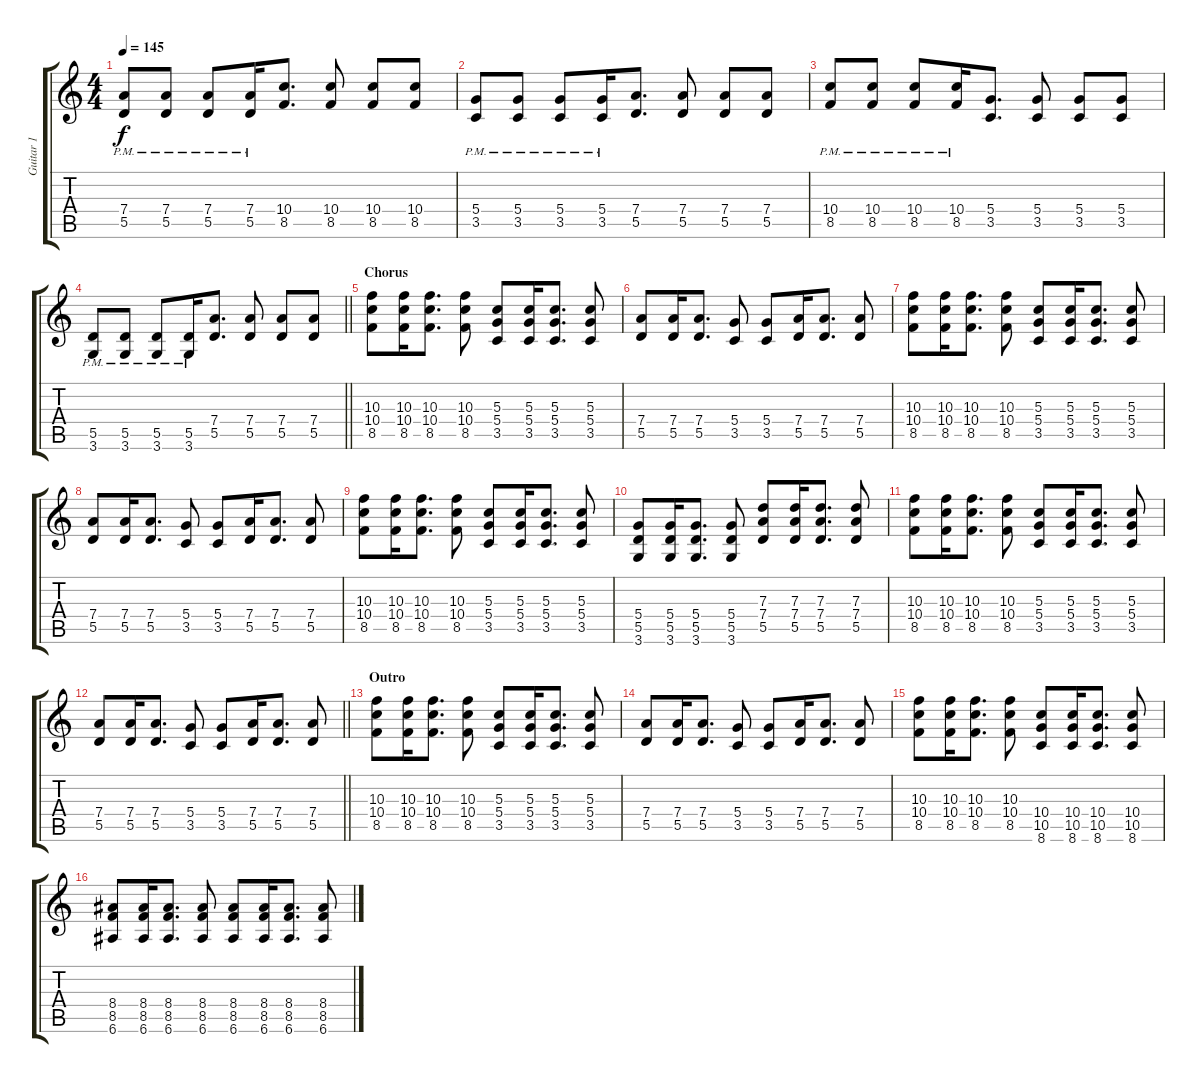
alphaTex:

\track ("Guitar 1" "Guitar 1") {instrument overdrivenguitar}
\staff {score tabs}
\tuning (E4 B3 G3 D3 A2 E2) {hide}
\ts (4 4)
\tempo 145
\clef g2
\ks c
(7.4{pm} 5.5{pm}).8{dy f} (7.4{pm} 5.5{pm}).8 (7.4{pm} 5.5{pm}).8 (7.4{pm} 5.5{pm}).16 (10.4 8.5).8{d} (10.4 8.5).8 (10.4 8.5).8 (10.4 8.5).8 |
(5.4{pm} 3.5{pm}).8 (5.4{pm} 3.5{pm}).8 (5.4{pm} 3.5{pm}).8 (5.4{pm} 3.5{pm}).16 (7.4 5.5).8{d} (7.4 5.5).8 (7.4 5.5).8 (7.4 5.5).8 |
(10.4{pm} 8.5{pm}).8 (10.4{pm} 8.5{pm}).8 (10.4{pm} 8.5{pm}).8 (10.4{pm} 8.5{pm}).16 (5.4 3.5).8{d} (5.4 3.5).8 (5.4 3.5).8 (5.4 3.5).8 |
\barLineRight lightlight
(5.5{pm} 3.6{pm}).8 (5.5{pm} 3.6{pm}).8 (5.5{pm} 3.6{pm}).8 (5.5{pm} 3.6{pm}).16 (7.4 5.5).8{d} (7.4 5.5).8 (7.4 5.5).8 (7.4 5.5).8 |
\section ("" "Chorus")
(10.3 10.4 8.5).8 (10.3 10.4 8.5).16 (10.3 10.4 8.5).8{d} (10.3 10.4 8.5).8 (5.3 5.4 3.5).8 (5.3 5.4 3.5).16 (5.3 5.4 3.5).8{d} (5.3 5.4 3.5).8 |
(7.4 5.5).8 (7.4 5.5).16 (7.4 5.5).8{d} (5.4 3.5).8 (5.4 3.5).8 (7.4 5.5).16 (7.4 5.5).8{d} (7.4 5.5).8 |
(10.3 10.4 8.5).8 (10.3 10.4 8.5).16 (10.3 10.4 8.5).8{d} (10.3 10.4 8.5).8 (5.3 5.4 3.5).8 (5.3 5.4 3.5).16 (5.3 5.4 3.5).8{d} (5.3 5.4 3.5).8 |
(7.4 5.5).8 (7.4 5.5).16 (7.4 5.5).8{d} (5.4 3.5).8 (5.4 3.5).8 (7.4 5.5).16 (7.4 5.5).8{d} (7.4 5.5).8 |
(10.3 10.4 8.5).8 (10.3 10.4 8.5).16 (10.3 10.4 8.5).8{d} (10.3 10.4 8.5).8 (5.3 5.4 3.5).8 (5.3 5.4 3.5).16 (5.3 5.4 3.5).8{d} (5.3 5.4 3.5).8 |
(5.4 5.5 3.6).8 (5.4 5.5 3.6).16 (5.4 5.5 3.6).8{d} (5.4 5.5 3.6).8 (7.3 7.4 5.5).8 (7.3 7.4 5.5).16 (7.3 7.4 5.5).8{d} (7.3 7.4 5.5).8 |
(10.3 10.4 8.5).8 (10.3 10.4 8.5).16 (10.3 10.4 8.5).8{d} (10.3 10.4 8.5).8 (5.3 5.4 3.5).8 (5.3 5.4 3.5).16 (5.3 5.4 3.5).8{d} (5.3 5.4 3.5).8 |
\barLineRight lightlight
(7.4 5.5).8 (7.4 5.5).16 (7.4 5.5).8{d} (5.4 3.5).8 (5.4 3.5).8 (7.4 5.5).16 (7.4 5.5).8{d} (7.4 5.5).8 |
\section ("" "Outro")
(10.3 10.4 8.5).8 (10.3 10.4 8.5).16 (10.3 10.4 8.5).8{d} (10.3 10.4 8.5).8 (5.3 5.4 3.5).8 (5.3 5.4 3.5).16 (5.3 5.4 3.5).8{d} (5.3 5.4 3.5).8 |
(7.4 5.5).8 (7.4 5.5).16 (7.4 5.5).8{d} (5.4 3.5).8 (5.4 3.5).8 (7.4 5.5).16 (7.4 5.5).8{d} (7.4 5.5).8 |
(10.3 10.4 8.5).8 (10.3 10.4 8.5).16 (10.3 10.4 8.5).8{d} (10.3 10.4 8.5).8 (10.4 10.5 8.6).8 (10.4 10.5 8.6).16 (10.4 10.5 8.6).8{d} (10.4 10.5 8.6).8 |
(8.4 8.5 6.6).8 (8.4 8.5 6.6).16 (8.4 8.5 6.6).8{d} (8.4 8.5 6.6).8 (8.4 8.5 6.6).8 (8.4 8.5 6.6).16 (8.4 8.5 6.6).8{d} (8.4 8.5 6.6).8
